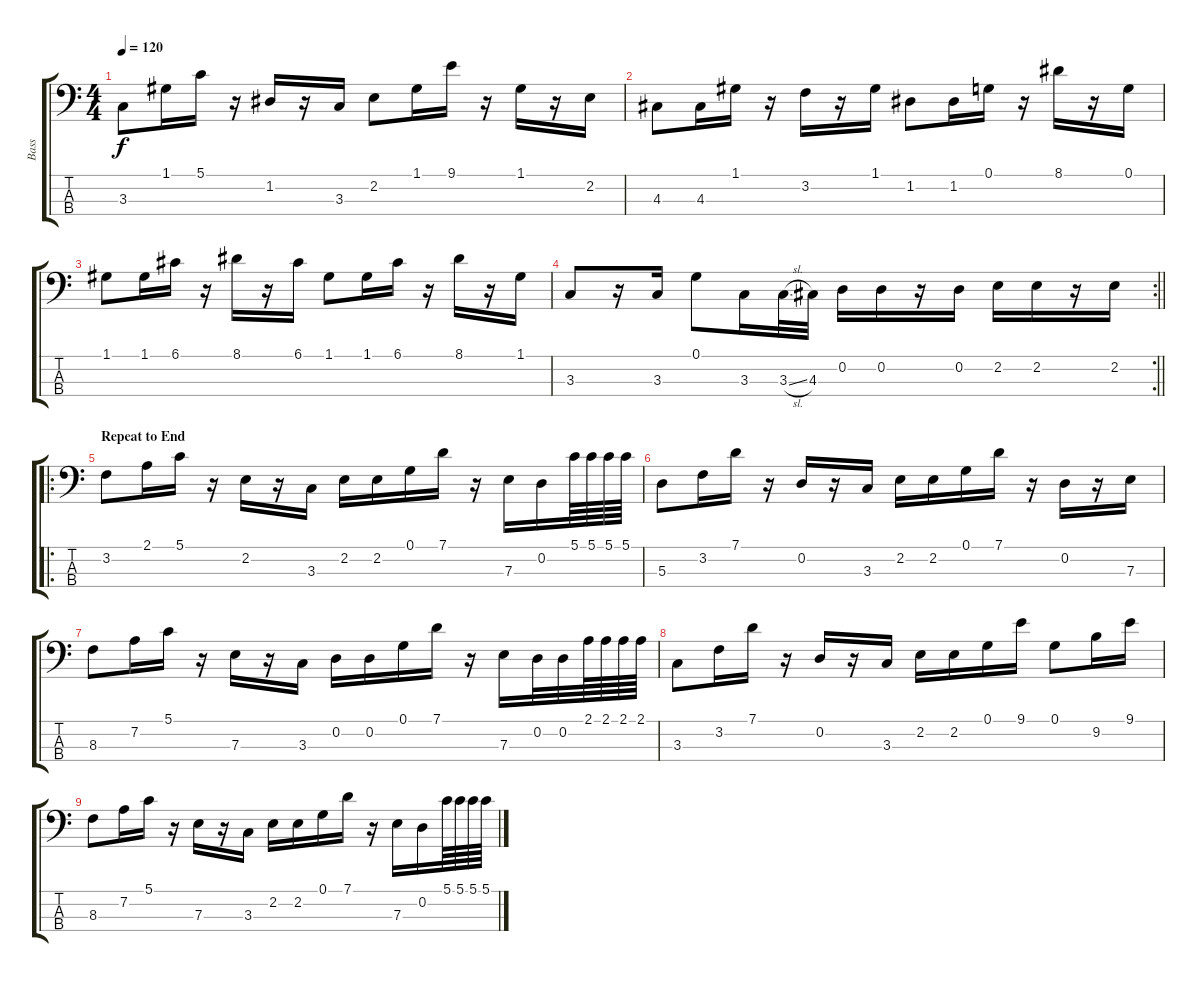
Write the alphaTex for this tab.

\track ("Bass" "Bass") {instrument synthbass2}
\staff {score tabs}
\tuning (G2 D2 A1 D1) {hide}
\ts (4 4)
\tempo 120
\clef f4
\ks c
3.3.8{dy f} 1.1.16 5.1.16 r.16 1.2.16 r.16 3.3.16 2.2.8 1.1.16 9.1.16 r.16 1.1.16 r.16 2.2.16 |
4.3.8 4.3.16 1.1.16 r.16 3.2.16 r.16 1.1.16 1.2.8 1.2.16 0.1.16 r.16 8.1.16 r.16 0.1.16 |
1.1.8 1.1.16 6.1.16 r.16 8.1.16 r.16 6.1.16 1.1.8 1.1.16 6.1.16 r.16 8.1.16 r.16 1.1.16 |
\rc 2
\barLineRight lightlight
3.3.8 r.16 3.3.16 0.1.8 3.3.16 3.3{sl}.32 4.3.32 0.2.16 0.2.16 r.16 0.2.16 2.2.16 2.2.16 r.16 2.2.16 |
\ro
\section ("" "Repeat to End")
3.2.8 2.1.16 5.1.16 r.16 2.2.16 r.16 3.3.16 2.2.16 2.2.16 0.1.16 7.1.16 r.16 7.3.16 0.2.16 5.1.64 5.1.64 5.1.64 5.1.64 |
5.3.8 3.2.16 7.1.16 r.16 0.2.16 r.16 3.3.16 2.2.16 2.2.16 0.1.16 7.1.16 r.16 0.2.16 r.16 7.3.16 |
8.3.8 7.2.16 5.1.16 r.16 7.3.16 r.16 3.3.16 0.2.16 0.2.16 0.1.16 7.1.16 r.16 7.3.16 0.2.32 0.2.32 2.1.64 2.1.64 2.1.64 2.1.64 |
3.3.8 3.2.16 7.1.16 r.16 0.2.16 r.16 3.3.16 2.2.16 2.2.16 0.1.16 9.1.16 0.1.8 9.2.16 9.1.16 |
8.3.8 7.2.16 5.1.16 r.16 7.3.16 r.16 3.3.16 2.2.16 2.2.16 0.1.16 7.1.16 r.16 7.3.16 0.2.16 5.1.64 5.1.64 5.1.64 5.1.64
